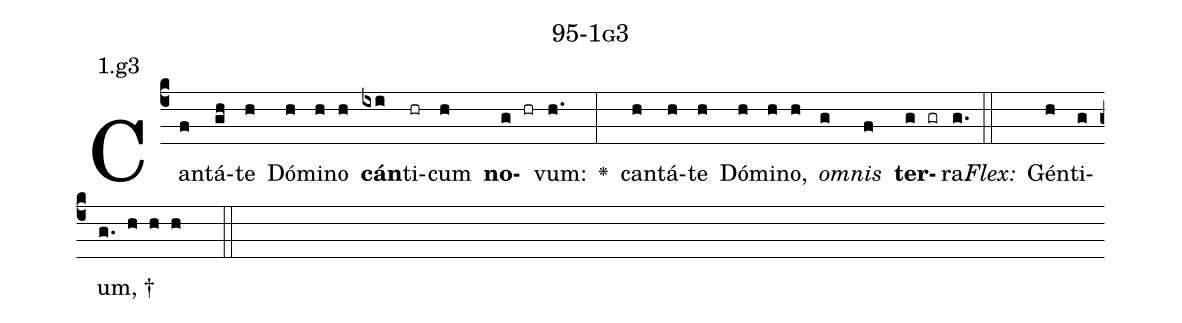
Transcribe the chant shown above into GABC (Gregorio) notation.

name: 95-1g3;
annotation: 1.g3;
%%
(c4)Can(f)tá(gh)te(h) Dó(h)mi(h)no(h) <b>cán</b>(ixi)ti(hr)cum(h) <b>no</b>(g hr)vum:(h.) <v>\greheightstar</v>(:) can(h)tá(h)te(h) Dó(h)mi(h)no,(h) <i>om</i>(g)<i>nis</i>(f) <b>ter</b>(g gr)ra.(g.) (::)
<i>Flex:</i>()  Gén(h)ti(g)um, †(g. h h h  ::)

%E(h) u(h) o(g) u(f) a(g) e.(g.) (::)
